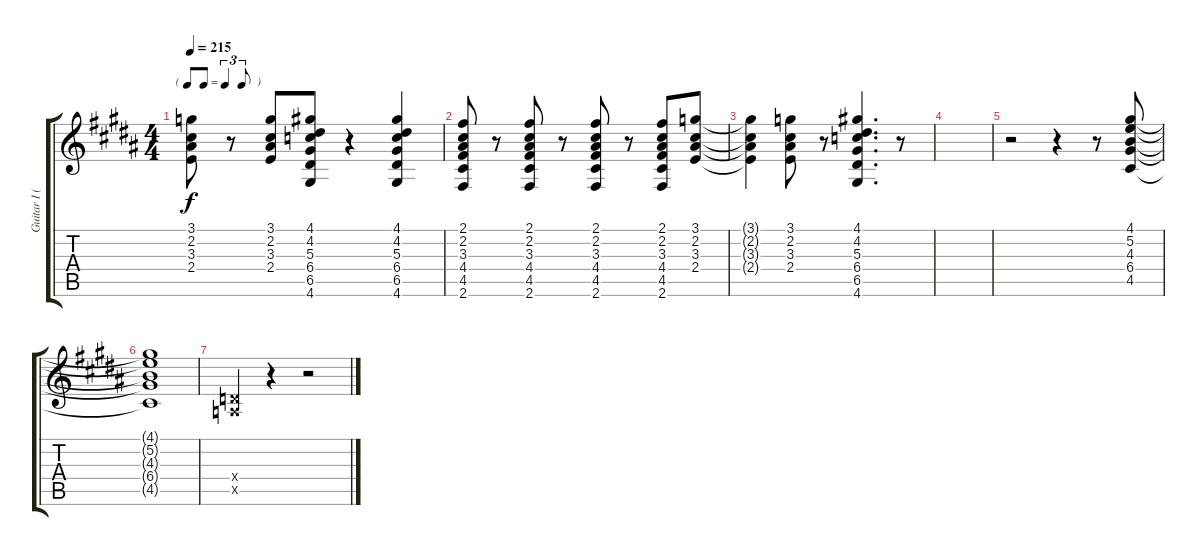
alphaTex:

\track ("Guitar I (Hirasawa Yui)" "Guitar I (") {instrument acousticguitarsteel}
\staff {score tabs}
\tuning (E4 B3 G3 D3 A2 E2) {hide}
\ts (4 4)
\tf triplet8th
\tempo 215
\clef g2
\ks b
(3.1 2.2 3.3 2.4).8{dy f} r.8 (3.1 2.2 3.3 2.4).8 (4.1 4.2 5.3 6.4 6.5 4.6).8 r.4 (4.1 4.2 5.3 6.4 6.5 4.6).4 |
(2.1 2.2 3.3 4.4 4.5 2.6).8 r.8 (2.1 2.2 3.3 4.4 4.5 2.6).8 r.8 (2.1 2.2 3.3 4.4 4.5 2.6).8 r.8 (2.1 2.2 3.3 4.4 4.5 2.6).8 (3.1 2.2 3.3 2.4).8 |
(3.1{t} 2.2{t} 3.3{t} 2.4{t}).4 (3.1 2.2 3.3 2.4).8 r.8 (4.1 4.2 5.3 6.4 6.5 4.6).4{d} r.8 |
|
r.2 r.4 r.8 (4.1 5.2 4.3 6.4 4.5).8 |
(4.1{t} 5.2{t} 4.3{t} 6.4{t} 4.5{t}).1 |
(0.4{x} 0.5{x}).4 r.4 r.2
